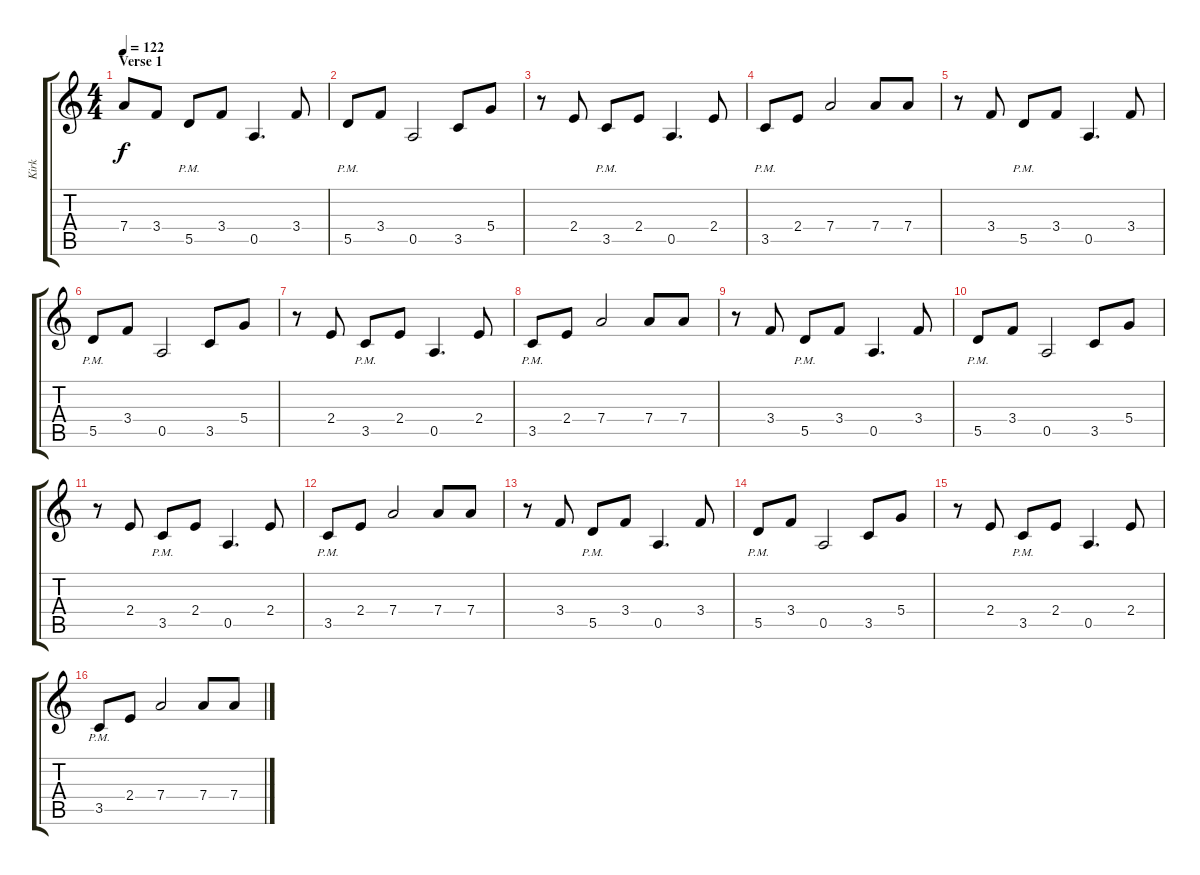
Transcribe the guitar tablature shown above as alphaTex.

\track ("Kirk" "Kirk") {instrument distortionguitar}
\staff {score tabs}
\tuning (E4 B3 G3 D3 A2 E2) {hide}
\ts (4 4)
\section ("" "Verse 1")
\tempo 122
\clef g2
\ks c
7.4{t}.8{dy f} 3.4.8 5.5{pm}.8 3.4.8 0.5.4{d} 3.4.8 |
5.5{pm}.8 3.4.8 0.5.2 3.5.8 5.4.8 |
r.8 2.4.8 3.5{pm}.8 2.4.8 0.5.4{d} 2.4.8 |
3.5{pm}.8 2.4.8 7.4.2 7.4.8 7.4.8 |
r.8 3.4.8 5.5{pm}.8 3.4.8 0.5.4{d} 3.4.8 |
5.5{pm}.8 3.4.8 0.5.2 3.5.8 5.4.8 |
r.8 2.4.8 3.5{pm}.8 2.4.8 0.5.4{d} 2.4.8 |
3.5{pm}.8 2.4.8 7.4.2 7.4.8 7.4.8 |
r.8 3.4.8 5.5{pm}.8 3.4.8 0.5.4{d} 3.4.8 |
5.5{pm}.8 3.4.8 0.5.2 3.5.8 5.4.8 |
r.8 2.4.8 3.5{pm}.8 2.4.8 0.5.4{d} 2.4.8 |
3.5{pm}.8 2.4.8 7.4.2 7.4.8 7.4.8 |
r.8 3.4.8 5.5{pm}.8 3.4.8 0.5.4{d} 3.4.8 |
5.5{pm}.8 3.4.8 0.5.2 3.5.8 5.4.8 |
r.8 2.4.8 3.5{pm}.8 2.4.8 0.5.4{d} 2.4.8 |
3.5{pm}.8 2.4.8 7.4.2 7.4.8 7.4.8
